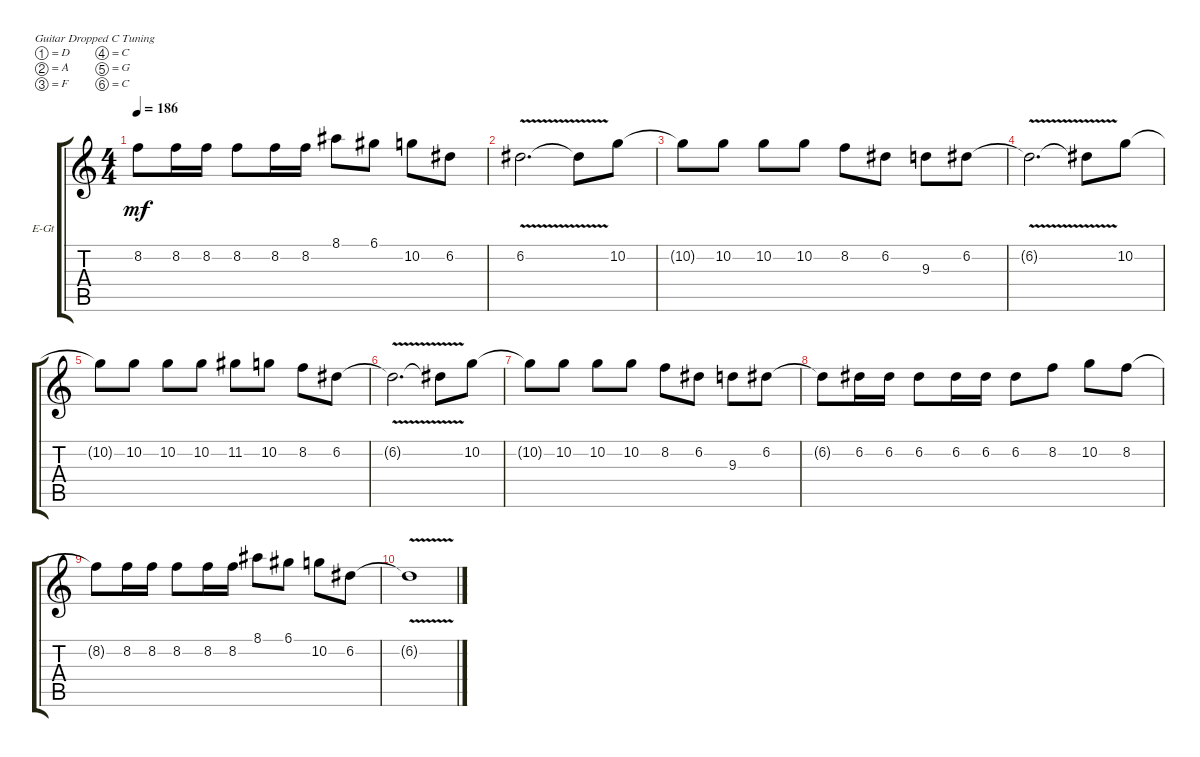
\defaultSystemsLayout 4
\bracketExtendMode groupsimilarinstruments
\firstSystemTrackNameOrientation horizontal
\otherSystemsTrackNameOrientation horizontal
\track ("Electric Guitar 2" "E-Gt") {instrument distortionguitar}
\staff {score tabs}
\tuning (D4 A3 F3 C3 G2 C2)
\ts (4 4)
\tempo 186
\clef g2
\scale
0.333333
\ks c
8.2{t}.8{dy mf} 8.2.16 8.2.16 8.2.8 8.2.16 8.2.16 8.1.8 6.1.8 10.2.8 6.2.8 |
\scale
0.333333 6.2{v}.2{d} 6.2{t}.8 10.2.8 |
\scale
0.333333 10.2{t}.8 10.2.8 10.2.8 10.2.8 8.2.8 6.2.8 9.3.8 6.2.8 |
\scale
0.333333 6.2{v t}.2{d} 6.2{t}.8 10.2.8 |
\scale
0.333333 10.2{t}.8 10.2.8 10.2.8 10.2.8 11.2.8 10.2.8 8.2.8 6.2.8 |
\scale
0.333333 6.2{v t}.2{d} 6.2{t}.8 10.2.8 |
\scale
0.333333 10.2{t}.8 10.2.8 10.2.8 10.2.8 8.2.8 6.2.8 9.3.8 6.2.8 |
\scale
0.333333 6.2{t}.8 6.2.16 6.2.16 6.2.8 6.2.16 6.2.16 6.2.8 8.2.8 10.2.8 8.2.8 |
\scale
0.333333 8.2{t}.8 8.2.16 8.2.16 8.2.8 8.2.16 8.2.16 8.1.8 6.1.8 10.2.8 6.2.8 |
\scale
0.333333 6.2{v t}.1 |
\scale
0.333333 |
\scale
0.333333 |
\scale
0.333333 |
\scale
0.333333 |
\scale
0.333333 |
\scale
0.333333
